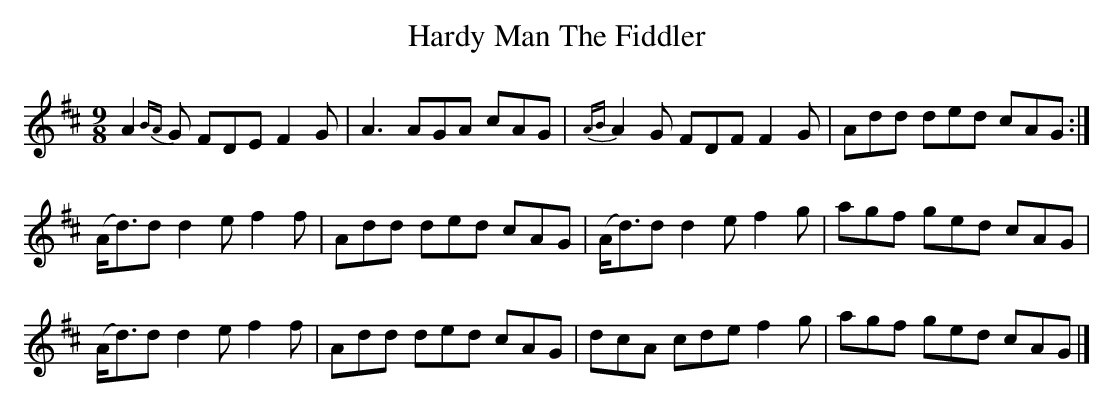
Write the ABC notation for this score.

X:1
T: Hardy Man The Fiddler
M: 9/8
L: 1/8
K: D
A2 {BA}G FDE F2 G | A3 AGA cAG | {AB}A2 G FDF F2 G | Add ded cAG :|
(A<d)d d2 e f2 f | Add ded cAG | (A<d)d d2 e f2 g | agf ged cAG |
(A<d)d d2 e f2 f | Add ded cAG | dcA cde f2 g | agf ged cAG |]
